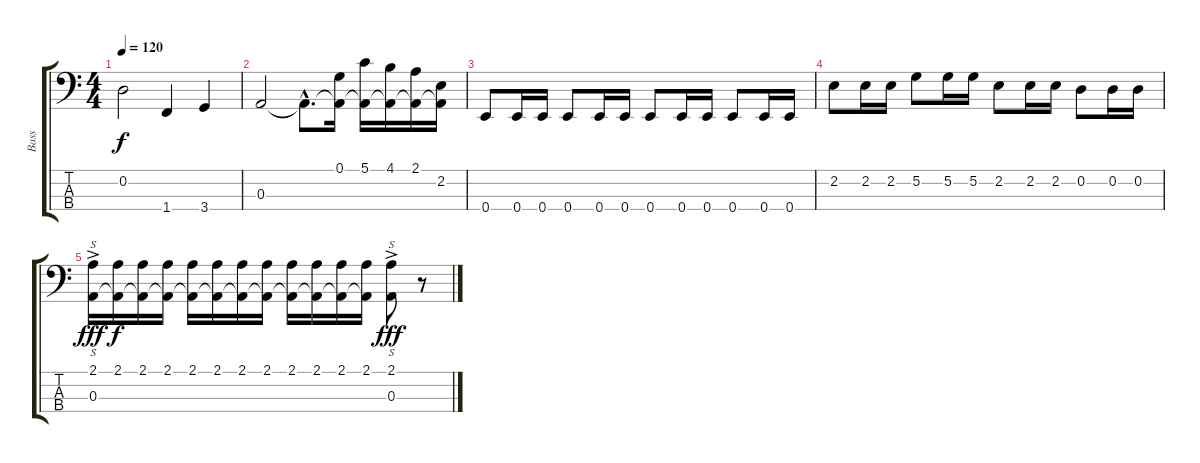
\track ("Bass" "Bass") {instrument electricbassfinger}
\staff {score tabs}
\tuning (G2 D2 A1 E1) {hide}
\ts (4 4)
\tempo 120
\clef f4
\ks c
0.2.2{dy f} 1.4.4 3.4.4 |
0.3.2 0.3{hac t}.8{d} (0.1 0.3{t}).16 (5.1 0.3{t}).16 (4.1 0.3{t}).16 (2.1 0.3{t}).16 (2.2 0.3{t}).16 |
0.4.8 0.4.16 0.4.16 0.4.8 0.4.16 0.4.16 0.4.8 0.4.16 0.4.16 0.4.8 0.4.16 0.4.16 |
2.2.8 2.2.16 2.2.16 5.2.8 5.2.16 5.2.16 2.2.8 2.2.16 2.2.16 0.2.8 0.2.16 0.2.16 |
(2.1 0.3{ac}).16{s dy fff} (2.1 0.3{t}).16{dy f} (2.1 0.3{t}).16 (2.1 0.3{t}).16 (2.1 0.3{t}).16 (2.1 0.3{t}).16 (2.1 0.3{t}).16 (2.1 0.3{t}).16 (2.1 0.3{t}).16 (2.1 0.3{t}).16 (2.1 0.3{t}).16 (2.1 0.3{t}).16 (2.1{ac} 0.3{ac}).8{s dy fff} r.8
